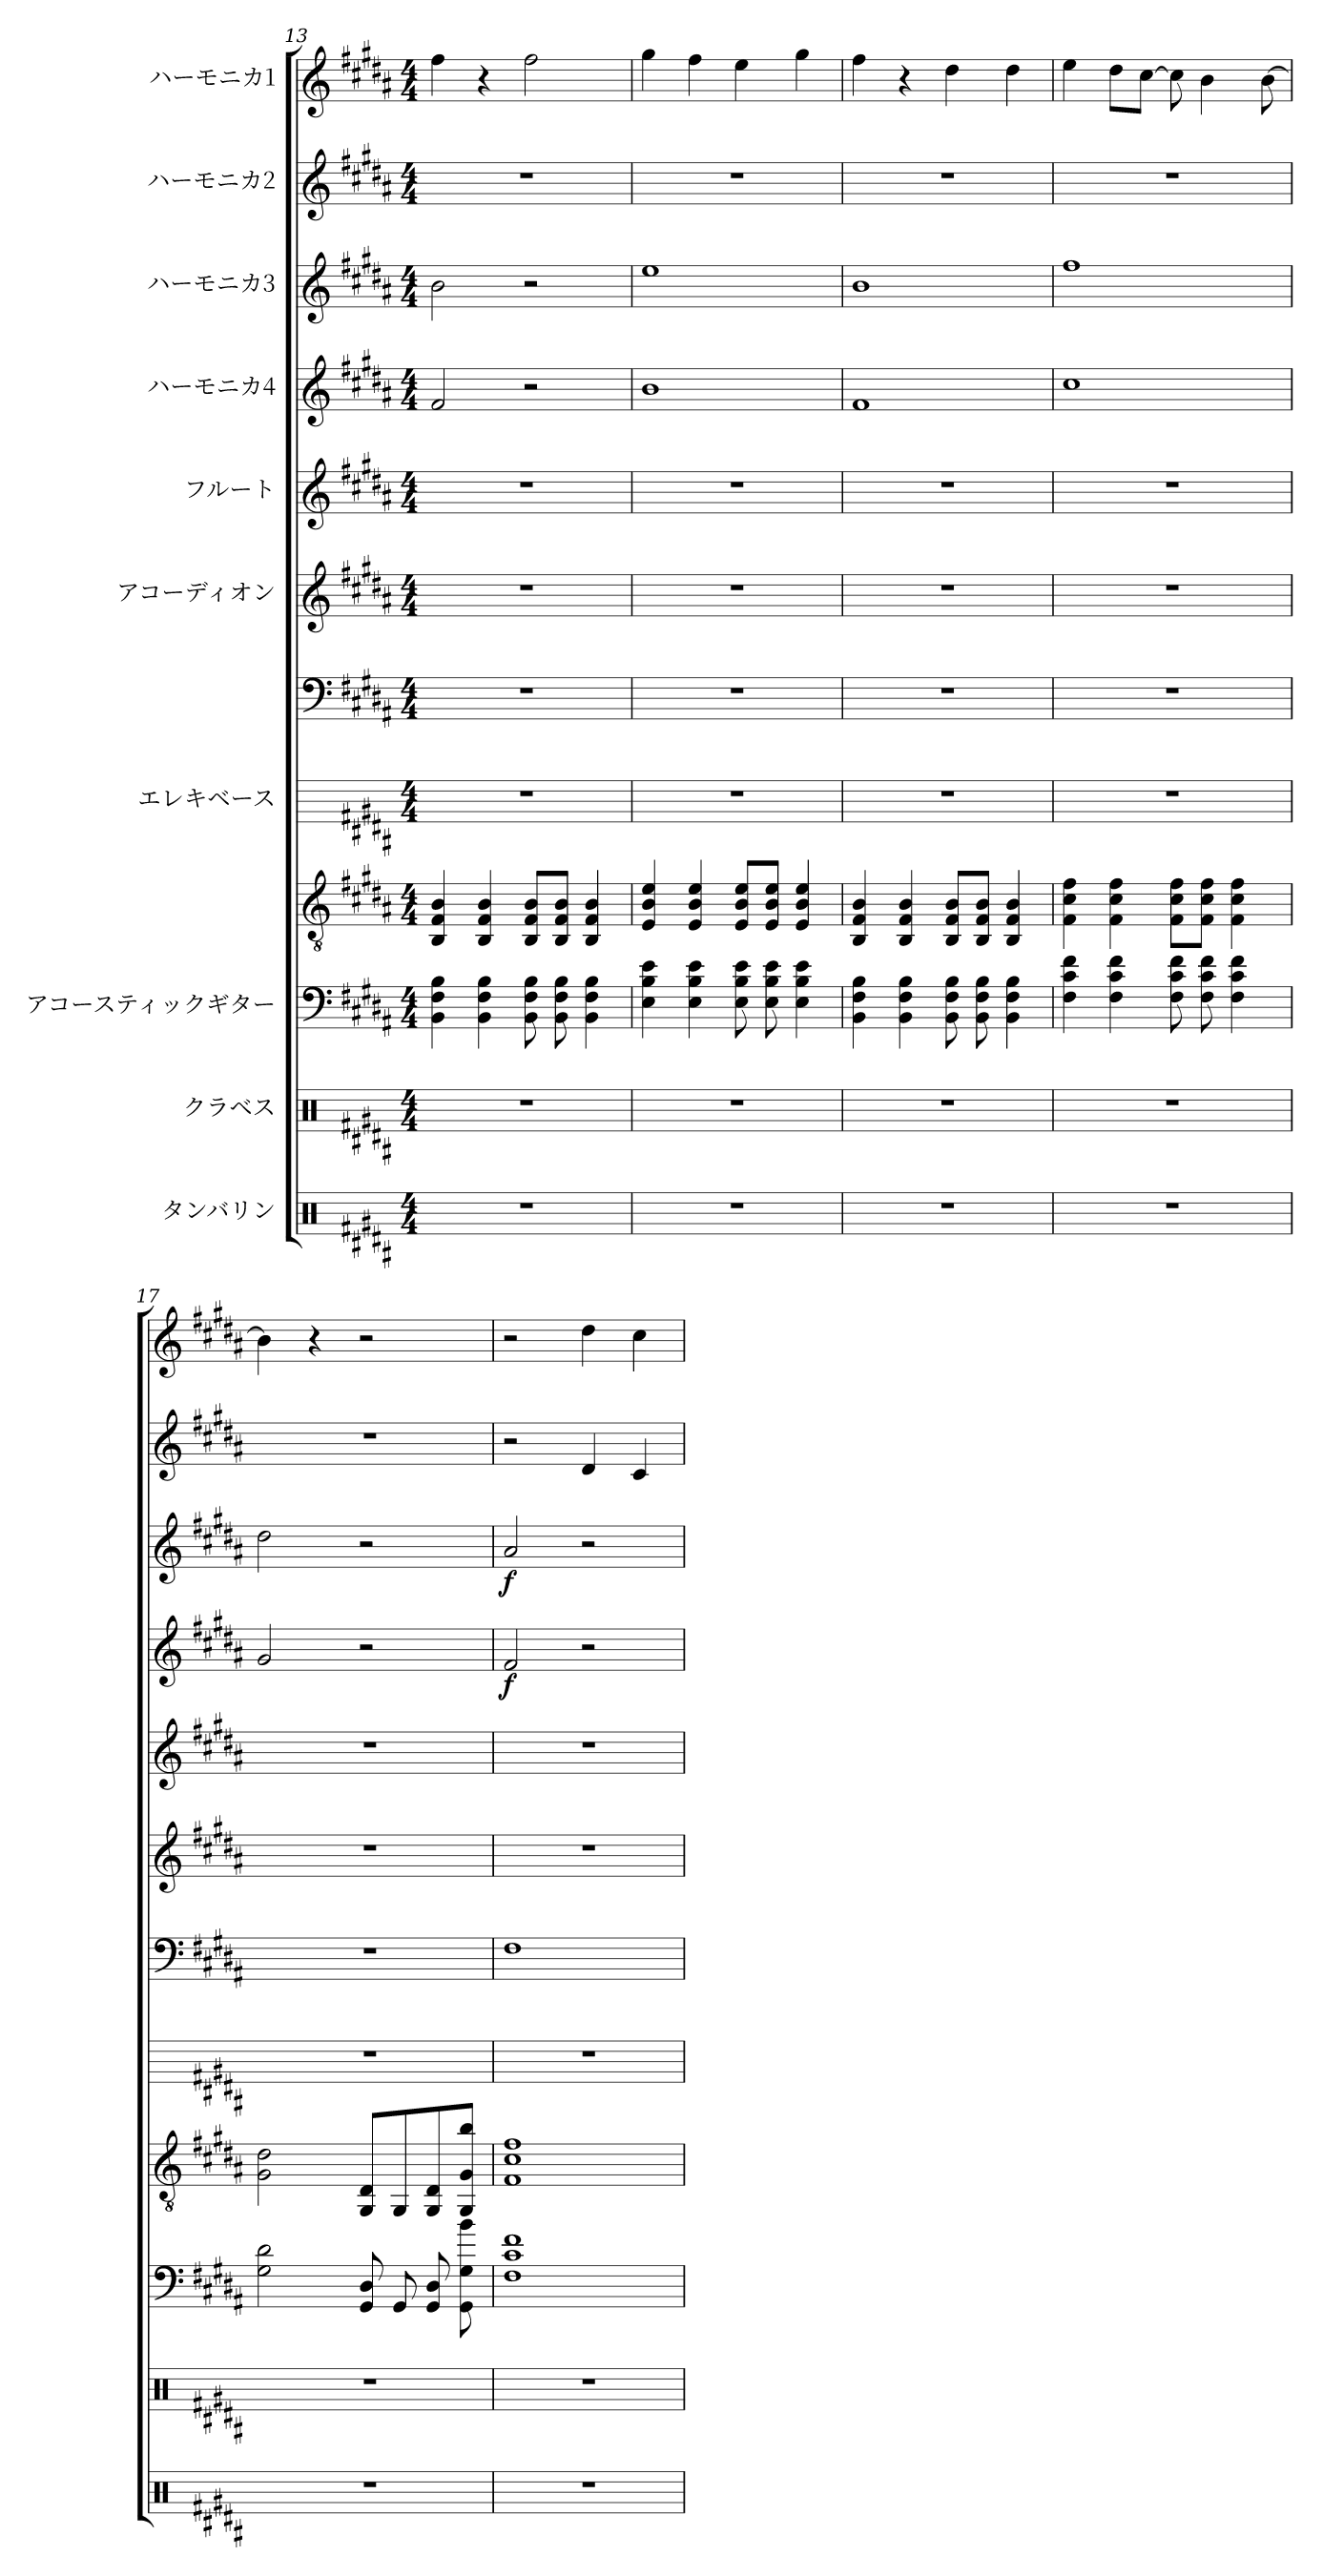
**kern	**kern	**kern	**kern	**kern	**kern	**kern	**kern	**kern	**dynam	**kern	**dynam	**kern	**kern
*part10	*part9	*part8	*part8	*part7	*part7	*part6	*part5	*part4	*part4	*part3	*part3	*part2	*part1
*staff12	*staff11	*staff10	*staff9	*staff8	*staff7	*staff6	*staff5	*staff4	*staff4	*staff3	*staff3	*staff2	*staff1
*I"タンバリン	*I"クラベス	*I"アコースティックギター	*	*I"エレキベース	*	*I"アコーディオン	*I"フルート	*I"ハーモニカ4	*	*I"ハーモニカ3	*	*I"ハーモニカ2	*I"ハーモニカ1
*clefX	*clefX	*	*clefGv2	*	*clefF4	*clefG2	*clefG2	*clefG2	*	*clefG2	*	*clefG2	*clefG2
*	*	*	*	*ITrd7c12	*ITrd7c12	*	*	*	*	*	*	*	*
*k[f#c#g#d#a#]	*k[f#c#g#d#a#]	*k[f#c#g#d#a#]	*k[f#c#g#d#a#]	*k[f#c#g#d#a#]	*k[f#c#g#d#a#]	*k[f#c#g#d#a#]	*k[f#c#g#d#a#]	*k[f#c#g#d#a#]	*	*k[f#c#g#d#a#]	*	*k[f#c#g#d#a#]	*k[f#c#g#d#a#]
*M4/4	*M4/4	*M4/4	*M4/4	*M4/4	*M4/4	*M4/4	*M4/4	*M4/4	*	*M4/4	*	*M4/4	*M4/4
=13	=13	=13	=13	=13	=13	=13	=13	=13	=13	=13	=13	=13	=13
1r	1r	4BB 4F# 4B	4BB/ 4F#/ 4B/	1r	1r	1r	1r	2f#/	.	2b\	.	1r	4ff#\
.	.	4BB 4F# 4B	4BB/ 4F#/ 4B/	.	.	.	.	.	.	.	.	.	4r
.	.	8BB 8F# 8B	8BB/ 8F#/ 8B/L	.	.	.	.	2r	.	2r	.	.	2ff#\
.	.	8BB 8F# 8B	8BB/ 8F#/ 8B/J	.	.	.	.	.	.	.	.	.	.
.	.	4BB 4F# 4B	4BB/ 4F#/ 4B/	.	.	.	.	.	.	.	.	.	.
=14	=14	=14	=14	=14	=14	=14	=14	=14	=14	=14	=14	=14	=14
1r	1r	4E 4B 4e	4E/ 4B/ 4e/	1r	1r	1r	1r	1b	.	1ee	.	1r	4gg#\
.	.	4E 4B 4e	4E/ 4B/ 4e/	.	.	.	.	.	.	.	.	.	4ff#\
.	.	8E 8B 8e	8E/ 8B/ 8e/L	.	.	.	.	.	.	.	.	.	4ee\
.	.	8E 8B 8e	8E/ 8B/ 8e/J	.	.	.	.	.	.	.	.	.	.
.	.	4E 4B 4e	4E/ 4B/ 4e/	.	.	.	.	.	.	.	.	.	4gg#\
!!LO:PB:g=z
=15	=15	=15	=15	=15	=15	=15	=15	=15	=15	=15	=15	=15	=15
1r	1r	4BB 4F# 4B	4BB/ 4F#/ 4B/	1r	1r	1r	1r	1f#	.	1b	.	1r	4ff#\
.	.	4BB 4F# 4B	4BB/ 4F#/ 4B/	.	.	.	.	.	.	.	.	.	4r
.	.	8BB 8F# 8B	8BB/ 8F#/ 8B/L	.	.	.	.	.	.	.	.	.	4dd#\
.	.	8BB 8F# 8B	8BB/ 8F#/ 8B/J	.	.	.	.	.	.	.	.	.	.
.	.	4BB 4F# 4B	4BB/ 4F#/ 4B/	.	.	.	.	.	.	.	.	.	4dd#\
=16	=16	=16	=16	=16	=16	=16	=16	=16	=16	=16	=16	=16	=16
1r	1r	4F# 4c# 4f#	4F#\ 4c#\ 4f#\	1r	1r	1r	1r	1cc#	.	1ff#	.	1r	4ee\
.	.	4F# 4c# 4f#	4F#\ 4c#\ 4f#\	.	.	.	.	.	.	.	.	.	8dd#\L
.	.	.	.	.	.	.	.	.	.	.	.	.	[8cc#\J
.	.	8F# 8c# 8f#	8F#\ 8c#\ 8f#\L	.	.	.	.	.	.	.	.	.	8cc#\]
.	.	8F# 8c# 8f#	8F#\ 8c#\ 8f#\J	.	.	.	.	.	.	.	.	.	4b\
.	.	4F# 4c# 4f#	4F#\ 4c#\ 4f#\	.	.	.	.	.	.	.	.	.	.
.	.	.	.	.	.	.	.	.	.	.	.	.	[8b\
=17	=17	=17	=17	=17	=17	=17	=17	=17	=17	=17	=17	=17	=17
1r	1r	2G# 2d#	2G#\ 2d#\	1r	1r	1r	1r	2g#/	.	2dd#\	.	1r	4b\]
.	.	.	.	.	.	.	.	.	.	.	.	.	4r
.	.	8GG# 8D#	8GG#/ 8D#/L	.	.	.	.	2r	.	2r	.	.	2r
.	.	8GG#	8GG#/	.	.	.	.	.	.	.	.	.	.
.	.	8GG# 8D#	8GG#/ 8D#/	.	.	.	.	.	.	.	.	.	.
.	.	8GG# 8G# 8b	8GG#/ 8G#/ 8b/J	.	.	.	.	.	.	.	.	.	.
=18	=18	=18	=18	=18	=18	=18	=18	=18	=18	=18	=18	=18	=18
!	!	!	!	!	!	!	!	!	!LO:DY:b	!	!LO:DY:b	!	!
1r	1r	1F# 1c# 1f#	1F# 1c# 1f#	1r	1FF#	1r	1r	2f#/	f	2a#/	f	2r	2r
.	.	.	.	.	.	.	.	2r	.	2r	.	4d#/	4dd#\
.	.	.	.	.	.	.	.	.	.	.	.	4c#/	4cc#\
=	=	=	=	=	=	=	=	=	=	=	=	=	=
*-	*-	*-	*-	*-	*-	*-	*-	*-	*-	*-	*-	*-	*-
